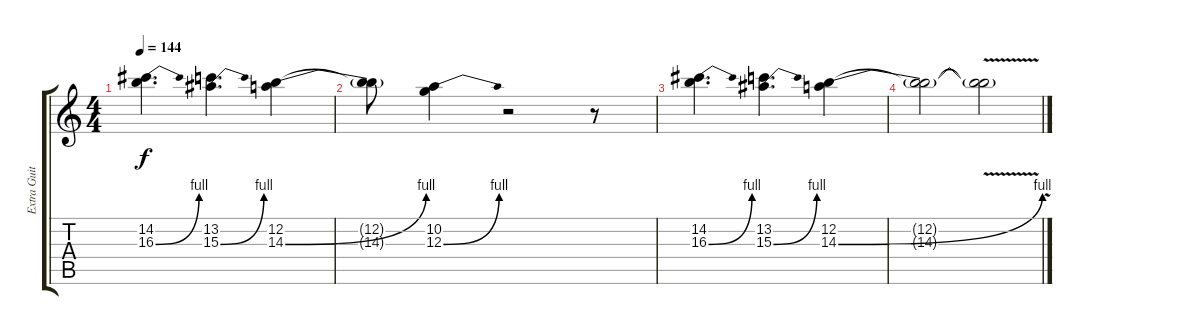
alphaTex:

\track ("Extra Guitar #2" "Extra Guit") {instrument distortionguitar}
\staff {score tabs}
\tuning (E4 B3 G3 D3 A2 E2) {hide}
\ts (4 4)
\tempo 144
\clef g2
\ks c
(14.2 16.3{be (bend 0 0 60 4)}).4{d dy f} (13.2 15.3{be (bend 0 0 60 4)}).4{d} (12.2 14.3{be (bend 0 0 60 4)}).4 |
(12.2{t} 14.3{t}).8 (10.2 12.3{be (bend 0 0 60 4)}).4 r.2 r.8 |
(14.2 16.3{be (bend 0 0 60 4)}).4{d} (13.2 15.3{be (bend 0 0 60 4)}).4{d} (12.2 14.3{be (bend 0 0 60 4)}).4 |
(12.2{t} 14.3{t}).2 (12.2{v t} 14.3{v t}).2
